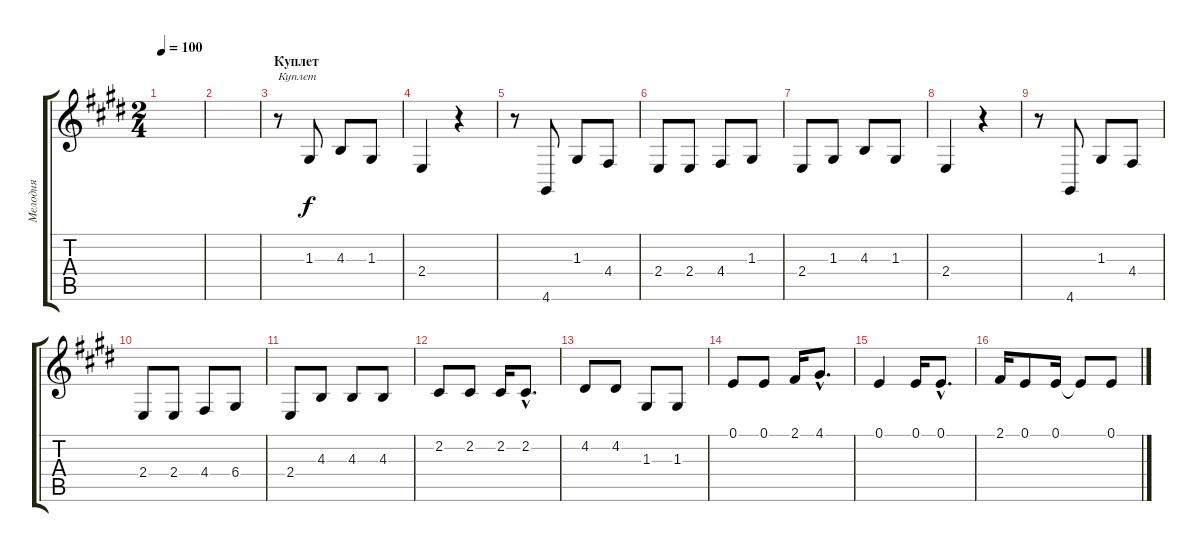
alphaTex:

\track ("Мелодия" "Мелодия") {instrument choiraahs}
\staff {score tabs}
\tuning (E4 B3 G3 D3 A2 E2) {hide}
\ts (2 4)
\tempo 100
\clef g2
\ks c#minor
|
|
\section ("" "Куплет")
r.8{txt "Куплет"} 1.3.8 4.3.8 1.3.8 |
2.4.4 r.4 |
r.8 4.6.8 1.3.8 4.4.8 |
2.4.8 2.4.8 4.4.8 1.3.8 |
2.4.8 1.3.8 4.3.8 1.3.8 |
2.4.4 r.4 |
r.8 4.6.8 1.3.8 4.4.8 |
2.4.8 2.4.8 4.4.8 6.4.8 |
2.4.8 4.3.8 4.3.8 4.3.8 |
2.2.8 2.2.8 2.2.16 2.2{hac}.8{d} |
4.2.8 4.2.8 1.3.8 1.3.8 |
0.1.8 0.1.8 2.1.16 4.1{hac}.8{d} |
0.1.4 0.1.16 0.1{hac}.8{d} |
2.1.16 0.1.8 0.1.16 0.1{t}.8 0.1.8
